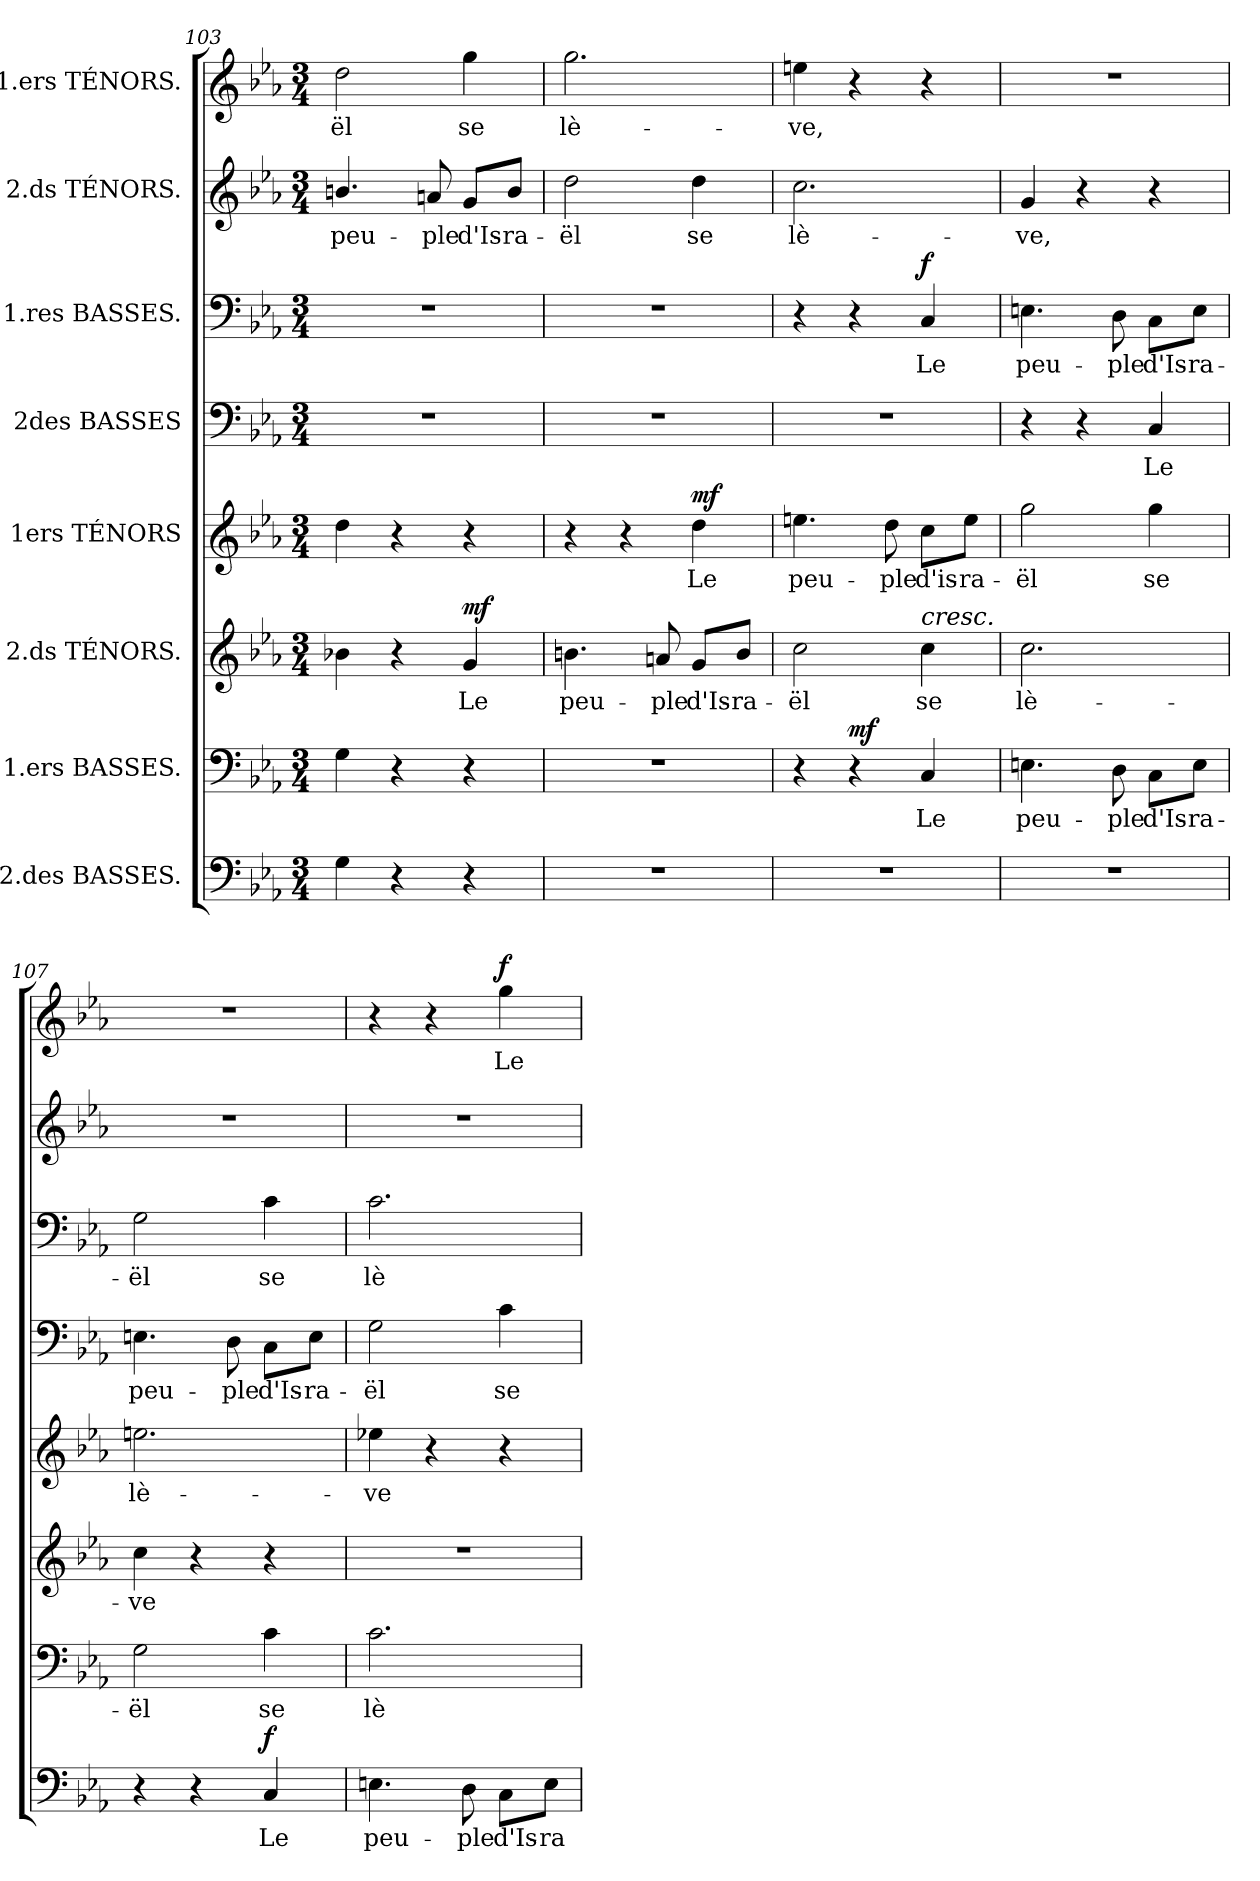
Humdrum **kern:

**kern	**text	**dynam	**kern	**text	**dynam	**kern	**text	**dynam	**kern	**text	**dynam	**kern	**text	**kern	**text	**dynam	**kern	**text	**kern	**text	**dynam
*part8	*part8	*part8	*part7	*part7	*part7	*part6	*part6	*part6	*part5	*part5	*part5	*part4	*part4	*part3	*part3	*part3	*part2	*part2	*part1	*part1	*part1
*staff8	*staff8	*staff8	*staff7	*staff7	*staff7	*staff6	*staff6	*staff6	*staff5	*staff5	*staff5	*staff4	*staff4	*staff3	*staff3	*staff3	*staff2	*staff2	*staff1	*staff1	*staff1
*I"2.des BASSES.	*	*	*I"1.ers BASSES.	*	*	*I"2.ds TÉNORS.	*	*	*I"1ers TÉNORS	*	*	*I"2des BASSES	*	*I"1.res BASSES.	*	*	*I"2.ds TÉNORS.	*	*I"1.ers TÉNORS.	*	*
*clefF4	*	*	*clefF4	*	*	*clefG2	*	*	*clefG2	*	*	*clefF4	*	*clefF4	*	*	*clefG2	*	*clefG2	*	*
*	*	*	*	*	*	*ITrd7c12	*	*	*ITrd7c12	*	*	*	*	*	*	*	*ITrd7c12	*	*ITrd7c12	*	*
*k[b-e-a-]	*	*	*k[b-e-a-]	*	*	*k[b-e-a-]	*	*	*k[b-e-a-]	*	*	*k[b-e-a-]	*	*k[b-e-a-]	*	*	*k[b-e-a-]	*	*k[b-e-a-]	*	*
*M3/4	*	*	*M3/4	*	*	*M3/4	*	*	*M3/4	*	*	*M3/4	*	*M3/4	*	*	*M3/4	*	*M3/4	*	*
=103	=103	=103	=103	=103	=103	=103	=103	=103	=103	=103	=103	=103	=103	=103	=103	=103	=103	=103	=103	=103	=103
4G\	.	.	4G\	.	.	4B-X\	.	.	4d\	.	.	2.r	.	2.r	.	.	4.Bn/	peu-	2d\	-ël	.
4r	.	.	4r	.	.	4r	.	.	4r	.	.	.	.	.	.	.	.	.	.	.	.
.	.	.	.	.	.	.	.	.	.	.	.	.	.	.	.	.	8An/	-ple	.	.	.
4r	.	.	4r	.	.	4G/	Le	mf	4r	.	.	.	.	.	.	.	8G/L	d'Is-	4g\	se	.
.	.	.	.	.	.	.	.	.	.	.	.	.	.	.	.	.	8B/J	-ra-	.	.	.
=104	=104	=104	=104	=104	=104	=104	=104	=104	=104	=104	=104	=104	=104	=104	=104	=104	=104	=104	=104	=104	=104
2.r	.	.	2.r	.	.	4.Bn\	peu-	.	4r	.	.	2.r	.	2.r	.	.	2d\	-ël	2.g\	lè-	.
.	.	.	.	.	.	.	.	.	4r	.	.	.	.	.	.	.	.	.	.	.	.
.	.	.	.	.	.	8An/	-ple	.	.	.	.	.	.	.	.	.	.	.	.	.	.
.	.	.	.	.	.	8G/L	d'Is-	.	4d\	Le	mf	.	.	.	.	.	4d\	se	.	.	.
.	.	.	.	.	.	8B/J	-ra-	.	.	.	.	.	.	.	.	.	.	.	.	.	.
!!LO:PB:g=z
=105	=105	=105	=105	=105	=105	=105	=105	=105	=105	=105	=105	=105	=105	=105	=105	=105	=105	=105	=105	=105	=105
2.r	.	.	4r	.	.	2c\	-ël	.	4.en\	peu-	.	2.r	.	4r	.	.	2.c\	lè-	4en\	-ve,	.
.	.	.	4r	.	mf	.	.	.	.	.	.	.	.	4r	.	.	.	.	4r	.	.
.	.	.	.	.	.	.	.	.	8d\	-ple	.	.	.	.	.	.	.	.	.	.	.
!	!	!	!	!	!	!LO:TX:i:t=cresc.	!	!	!	!	!	!	!	!	!	!	!	!	!	!	!
.	.	.	4C/	Le	.	4c\	se	.	8c\L	d'is-	.	.	.	4C/	Le	f	.	.	4r	.	.
.	.	.	.	.	.	.	.	.	8e\J	-ra-	.	.	.	.	.	.	.	.	.	.	.
=106	=106	=106	=106	=106	=106	=106	=106	=106	=106	=106	=106	=106	=106	=106	=106	=106	=106	=106	=106	=106	=106
2.r	.	.	4.En\	peu-	.	2.c\	lè-	.	2g\	-ël	.	4r	.	4.En\	peu-	.	4G/	-ve,	2.r	.	.
.	.	.	.	.	.	.	.	.	.	.	.	4r	.	.	.	.	4r	.	.	.	.
.	.	.	8D\	-ple	.	.	.	.	.	.	.	.	.	8D\	-ple	.	.	.	.	.	.
.	.	.	8C\L	d'Is-	.	.	.	.	4g\	se	.	4C/	Le	8C\L	d'Is-	.	4r	.	.	.	.
.	.	.	8E\J	-ra-	.	.	.	.	.	.	.	.	.	8E\J	-ra-	.	.	.	.	.	.
=107	=107	=107	=107	=107	=107	=107	=107	=107	=107	=107	=107	=107	=107	=107	=107	=107	=107	=107	=107	=107	=107
4r	.	.	2G\	-ël	.	4c\	-ve	.	2.en\	lè-	.	4.En\	peu-	2G\	-ël	.	2.r	.	2.r	.	.
4r	.	.	.	.	.	4r	.	.	.	.	.	.	.	.	.	.	.	.	.	.	.
.	.	.	.	.	.	.	.	.	.	.	.	8D\	-ple	.	.	.	.	.	.	.	.
4C/	Le	f	4c\	se	.	4r	.	.	.	.	.	8C\L	d'Is-	4c\	se	.	.	.	.	.	.
.	.	.	.	.	.	.	.	.	.	.	.	8E\J	-ra-	.	.	.	.	.	.	.	.
=108	=108	=108	=108	=108	=108	=108	=108	=108	=108	=108	=108	=108	=108	=108	=108	=108	=108	=108	=108	=108	=108
4.En\	peu-	.	2.c\	lè-	.	2.r	.	.	4e-X\	-ve	.	2G\	-ël	2.c\	lè-	.	2.r	.	4r	.	.
.	.	.	.	.	.	.	.	.	4r	.	.	.	.	.	.	.	.	.	4r	.	.
8D\	-ple	.	.	.	.	.	.	.	.	.	.	.	.	.	.	.	.	.	.	.	.
8C\L	d'Is-	.	.	.	.	.	.	.	4r	.	.	4c\	se	.	.	.	.	.	4g\	Le	f
8E\J	-ra-	.	.	.	.	.	.	.	.	.	.	.	.	.	.	.	.	.	.	.	.
=	=	=	=	=	=	=	=	=	=	=	=	=	=	=	=	=	=	=	=	=	=
*-	*-	*-	*-	*-	*-	*-	*-	*-	*-	*-	*-	*-	*-	*-	*-	*-	*-	*-	*-	*-	*-
